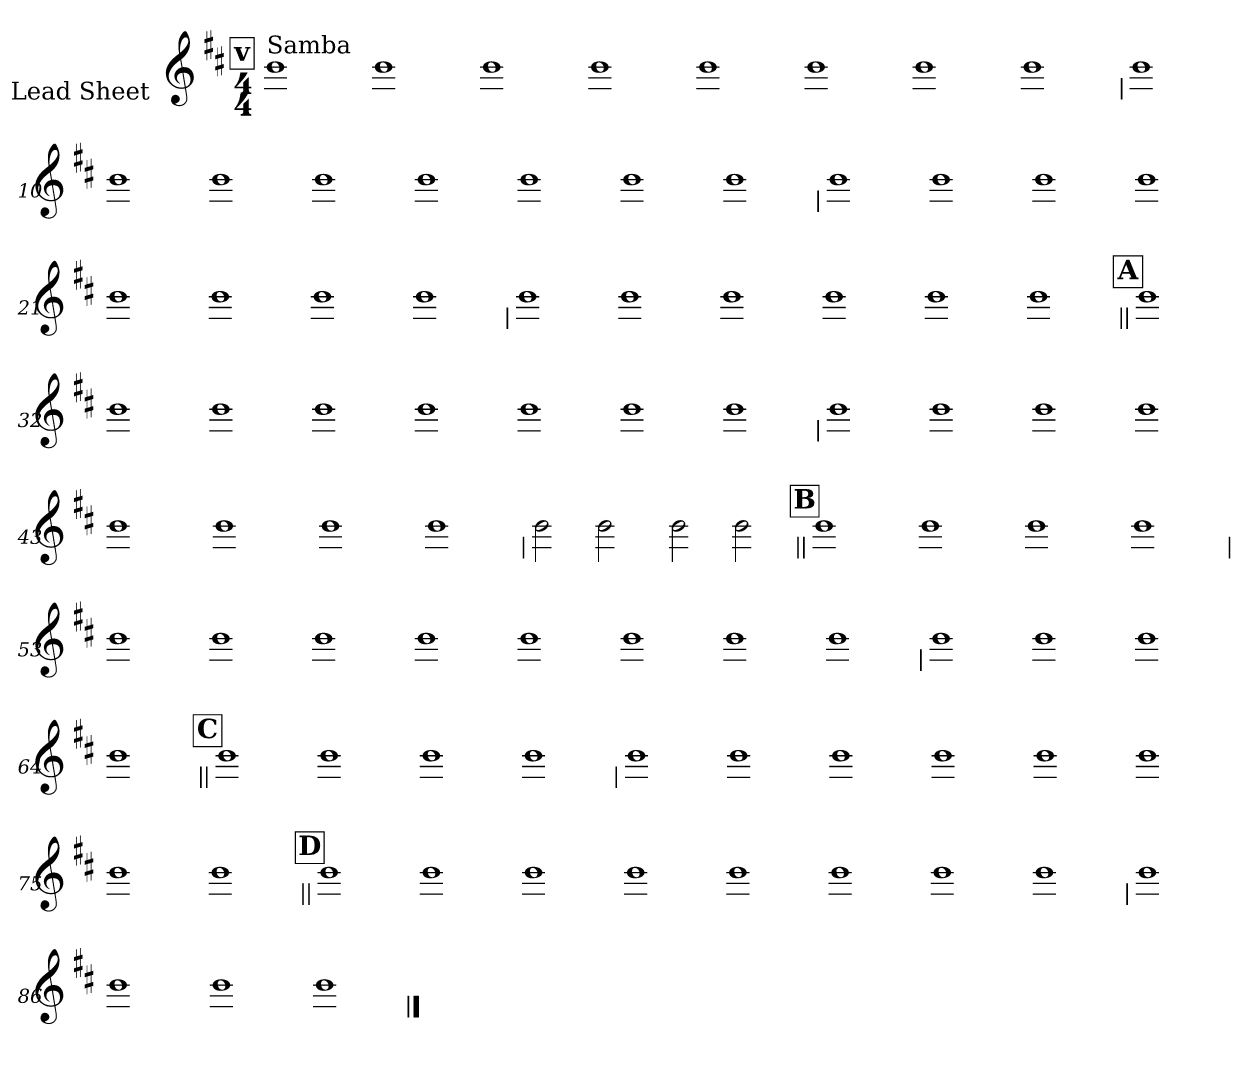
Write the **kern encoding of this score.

**kern
*part1
*staff1
*I"Lead Sheet
*stria0
*clefG2
*k[f#c#]
*D:
*M4/4
!!LO:REH:place=s1:a:t=v
=1||
!LO:TX:a:t=Samba
1b
=2-
1b
=3-
1b
=4-
1b
=5-
1b
=6-
1b
=7-
1b
=8-
1b
!!LO:LB:g=z
=9
1b
=10-
1b
=11-
1b
=12-
1b
=13-
1b
=14-
1b
=15-
1b
=16-
1b
!!LO:LB:g=z
=17
1b
=18-
1b
=19-
1b
=20-
1b
=21-
1b
=22-
1b
=23-
1b
=24-
1b
!!LO:LB:g=z
=25
1b
=26-
1b
=27-
1b
=28-
1b
=29-
1b
=30-
1b
!!LO:LB:g=z
!!LO:REH:place=s1:a:t=A
=31||
1b
=32-
1b
=33-
1b
=34-
1b
=35-
1b
=36-
1b
=37-
1b
=38-
1b
!!LO:LB:g=z
=39
1b
=40-
1b
=41-
1b
=42-
1b
=43-
1b
=44-
1b
=45-
1b
=46-
1b
!!LO:LB:g=z
=47
2b
2b
=48-
2b
2b
!!LO:REH:place=s1:a:t=B
=49||
1b
=50-
1b
=51-
1b
=52-
1b
!!LO:LB:g=z
=53
1b
=54-
1b
=55-
1b
=56-
1b
=57-
1b
=58-
1b
=59-
1b
=60-
1b
!!LO:LB:g=z
=61
1b
=62-
1b
=63-
1b
=64-
1b
!!LO:REH:place=s1:a:t=C
=65||
1b
=66-
1b
=67-
1b
=68-
1b
!!LO:LB:g=z
=69
1b
=70-
1b
=71-
1b
=72-
1b
=73-
1b
=74-
1b
=75-
1b
=76-
1b
!!LO:LB:g=z
!!LO:REH:place=s1:a:t=D
=77||
1b
=78-
1b
=79-
1b
=80-
1b
=81-
1b
=82-
1b
=83-
1b
=84-
1b
!!LO:LB:g=z
=85
1b
=86-
1b
=87-
1b
=88-
1b
==
*-
